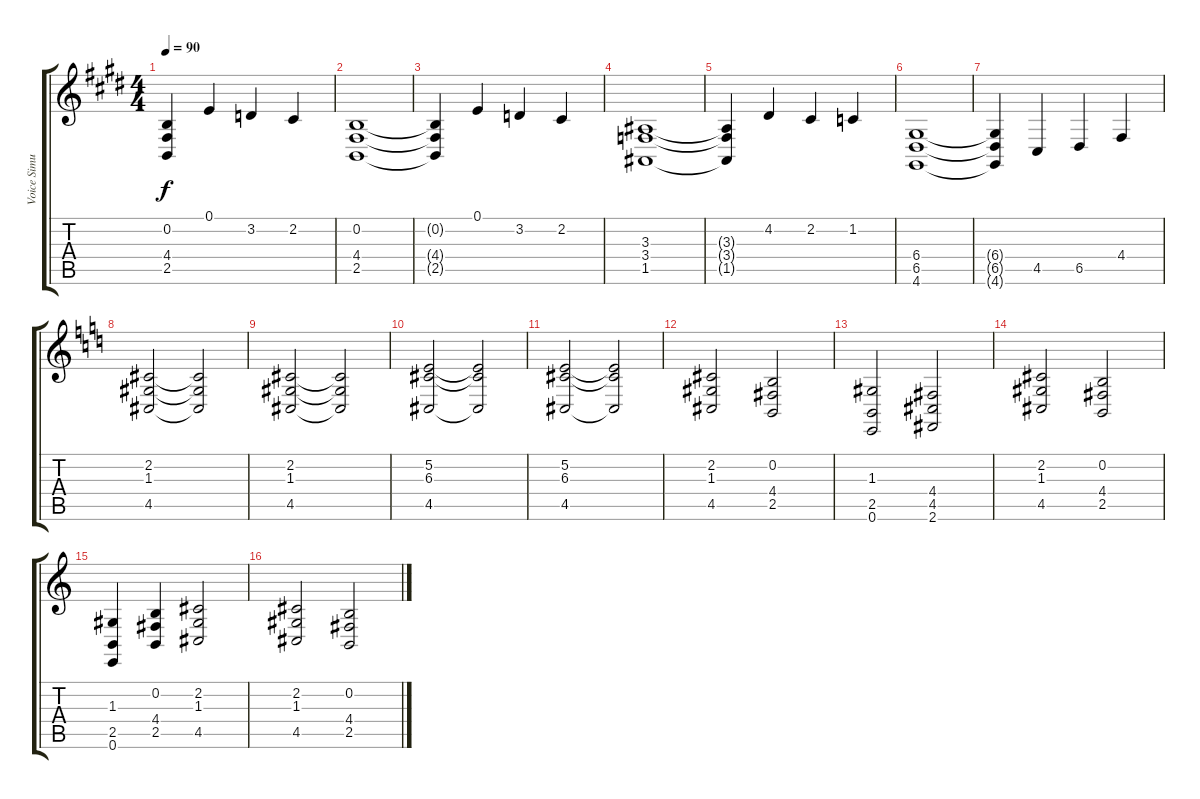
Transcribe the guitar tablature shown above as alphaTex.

\track ("Voice Simulation" "Voice Simu") {instrument choiraahs}
\staff {score tabs}
\tuning (E4 B3 G3 D3 A2 E2) {hide}
\ts (4 4)
\tempo 90
\clef g2
\ks c#minor
(0.2{t} 4.4{t} 2.5{t}).4{dy f} 0.1.4 3.2.4 2.2.4 |
(0.2 4.4 2.5).1 |
(0.2{t} 4.4{t} 2.5{t}).4 0.1.4 3.2.4 2.2.4 |
(3.3 3.4 1.5).1 |
(3.3{t} 3.4{t} 1.5{t}).4 4.2.4 2.2.4 1.2.4 |
(6.4 6.5 4.6).1 |
(6.4{t} 6.5{t} 4.6{t}).4 4.5.4 6.5.4 4.4.4 |
\ks c
(2.2 1.3 4.5).2{volume 9} (2.2{t} 1.3{t} 4.5{t}).2 |
(2.2 1.3 4.5).2 (2.2{t} 1.3{t} 4.5{t}).2 |
(5.2 6.3 4.5).2 (5.2{t} 6.3{t} 4.5{t}).2 |
(5.2 6.3 4.5).2 (5.2{t} 6.3{t} 4.5{t}).2 |
(2.2 1.3 4.5).2{volume 15 balance 8} (0.2 4.4 2.5).2 |
(1.3 2.5 0.6).2 (4.4 4.5 2.6).2 |
(2.2 1.3 4.5).2 (0.2 4.4 2.5).2 |
(1.3 2.5 0.6).4 (0.2 4.4 2.5).4 (2.2 1.3 4.5).2 |
(2.2 1.3 4.5).2 (0.2 4.4 2.5).2
